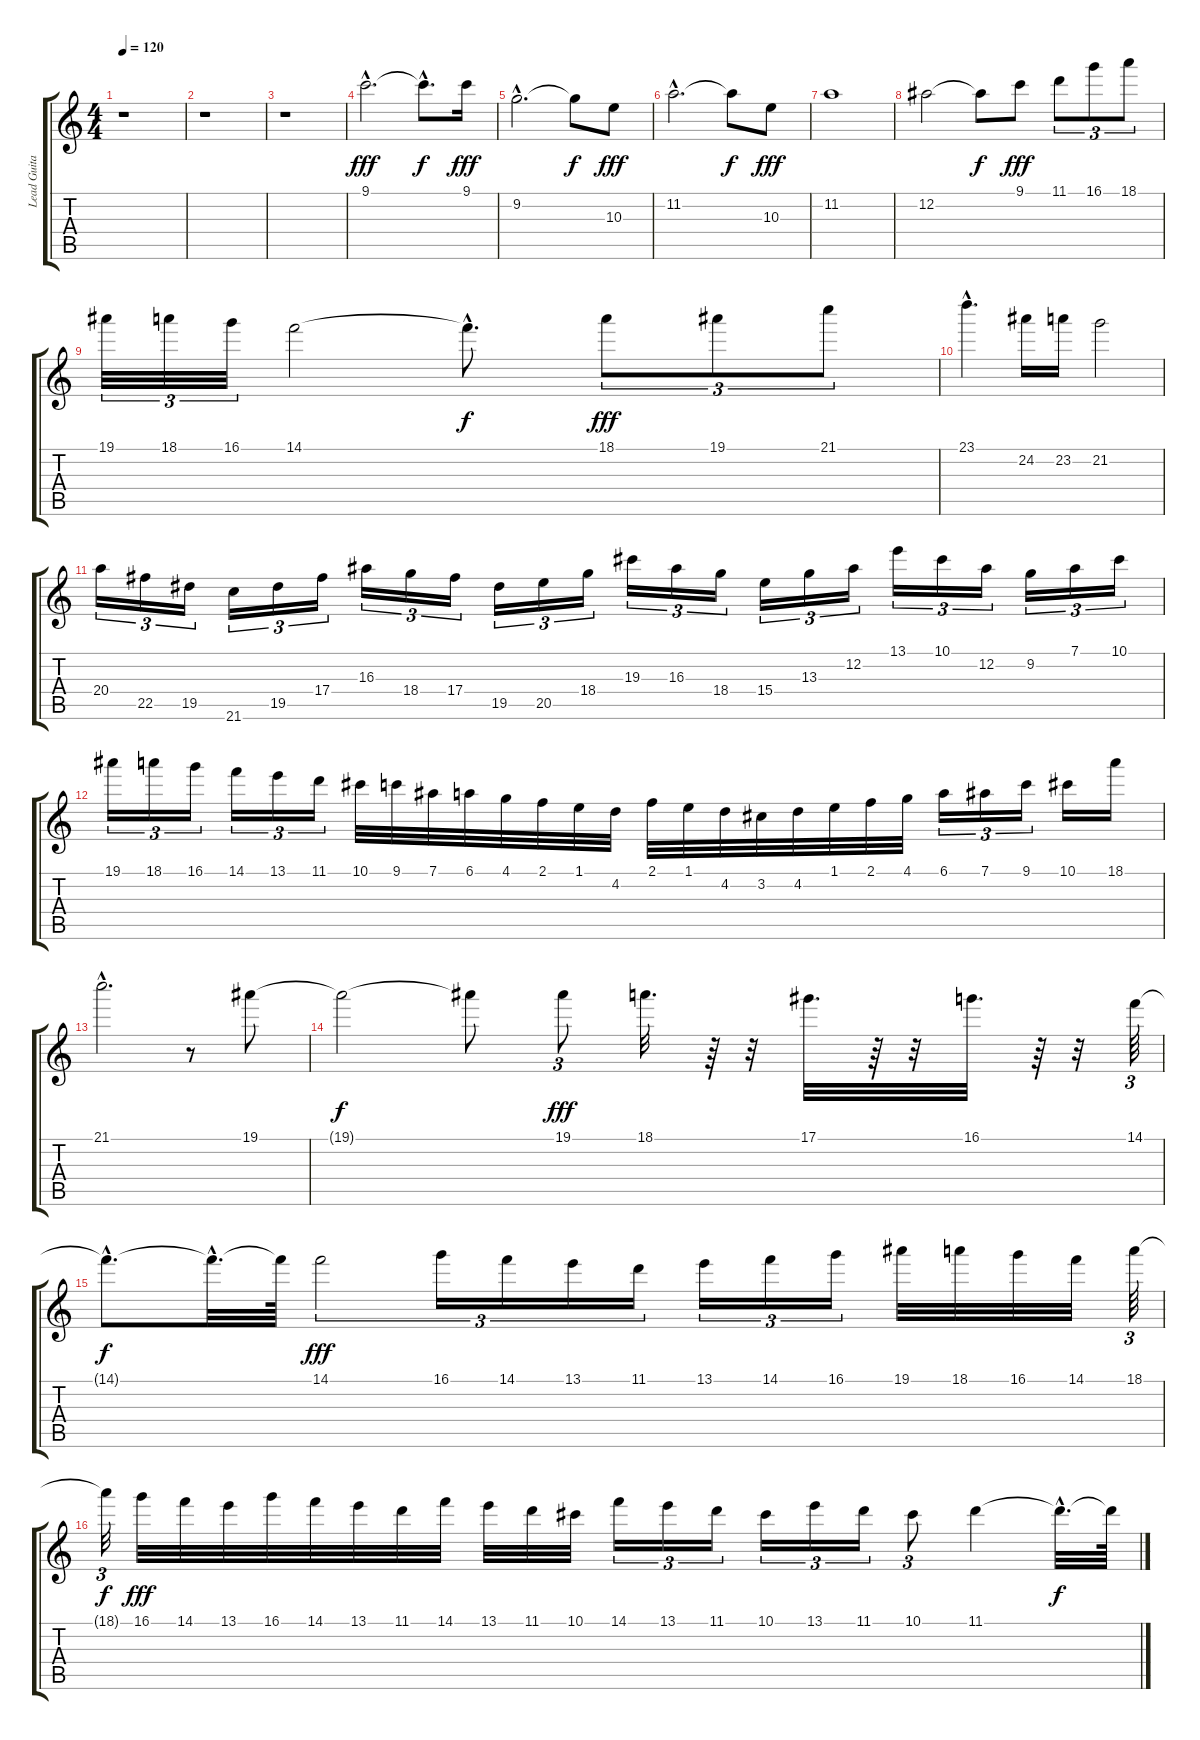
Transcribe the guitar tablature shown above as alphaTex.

\track ("Lead Guitar" "Lead Guita") {instrument distortionguitar}
\staff {score tabs}
\tuning (Eb4 Bb3 Gb3 Db3 Ab2 Eb2) {hide}
\ts (4 4)
\tempo 120
\clef g2
\ks c
r.1{dy fff} |
r.1 |
r.1 |
9.1{hac}.2{d} 9.1{hac t}.8{d dy f} 9.1.16{dy fff} |
9.2{hac}.2{d} 9.2{t}.8{dy f} 10.3.8{dy fff} |
11.2{hac}.2{d} 11.2{t}.8{dy f} 10.3.8{dy fff} |
11.2.1 |
12.2.2 12.2{t}.8{dy f} 9.1.8{dy fff} 11.1.8{tu (3 2)} 16.1.8{tu (3 2)} 18.1.8{tu (3 2)} |
19.1.32{tu (3 2)} 18.1.32{tu (3 2)} 16.1.32{tu (3 2)} 14.1.2 14.1{hac t}.8{d dy f} 18.1.8{tu (3 2) dy fff} 19.1.8{tu (3 2)} 21.1.8{tu (3 2)} |
23.1{hac}.4{d} 24.2.16 23.2.16 21.2.2 |
20.4.16{tu (3 2)} 22.5.16{tu (3 2)} 19.5.16{tu (3 2)} 21.6.16{tu (3 2)} 19.5.16{tu (3 2)} 17.4.16{tu (3 2)} 16.3.16{tu (3 2)} 18.4.16{tu (3 2)} 17.4.16{tu (3 2)} 19.5.16{tu (3 2)} 20.5.16{tu (3 2)} 18.4.16{tu (3 2)} 19.3.16{tu (3 2)} 16.3.16{tu (3 2)} 18.4.16{tu (3 2)} 15.4.16{tu (3 2)} 13.3.16{tu (3 2)} 12.2.16{tu (3 2)} 13.1.16{tu (3 2)} 10.1.16{tu (3 2)} 12.2.16{tu (3 2)} 9.2.16{tu (3 2)} 7.1.16{tu (3 2)} 10.1.16{tu (3 2)} |
19.1.16{tu (3 2)} 18.1.16{tu (3 2)} 16.1.16{tu (3 2)} 14.1.16{tu (3 2)} 13.1.16{tu (3 2)} 11.1.16{tu (3 2)} 10.1.32 9.1.32 7.1.32 6.1.32 4.1.32 2.1.32 1.1.32 4.2.32 2.1.32 1.1.32 4.2.32 3.2.32 4.2.32 1.1.32 2.1.32 4.1.32 6.1.16{tu (3 2)} 7.1.16{tu (3 2)} 9.1.16{tu (3 2)} 10.1.16 18.1.16 |
21.1{hac}.2{d} r.8 19.1.8 |
19.1{t}.2{dy f} 19.1{t}.8 19.1.8{tu (3 2) dy fff} 18.1.32{d} r.64 r.32 17.1.32{d} r.64 r.32 16.1.32{d} r.64 r.32 14.1.64{tu (3 2)} |
14.1{hac t}.8{d dy f} 14.1{hac t}.32{d} 14.1{t}.64 14.1.2{tu (3 2) dy fff} 16.1.16{tu (3 2)} 14.1.16{tu (3 2)} 13.1.16{tu (3 2)} 11.1.16{tu (3 2)} 13.1.16{tu (3 2)} 14.1.16{tu (3 2)} 16.1.16{tu (3 2)} 19.1.32 18.1.32 16.1.32 14.1.32 18.1.64{tu (3 2)} |
18.1{t}.32{tu (3 2) dy f} 16.1.32{dy fff} 14.1.32 13.1.32 16.1.32 14.1.32 13.1.32 11.1.32 14.1.32 13.1.32 11.1.32 10.1.32 14.1.16{tu (3 2)} 13.1.16{tu (3 2)} 11.1.16{tu (3 2)} 10.1.16{tu (3 2)} 13.1.16{tu (3 2)} 11.1.16{tu (3 2)} 10.1.8{tu (3 2)} 11.1.4 11.1{hac t}.32{d dy f} 11.1{t}.64
